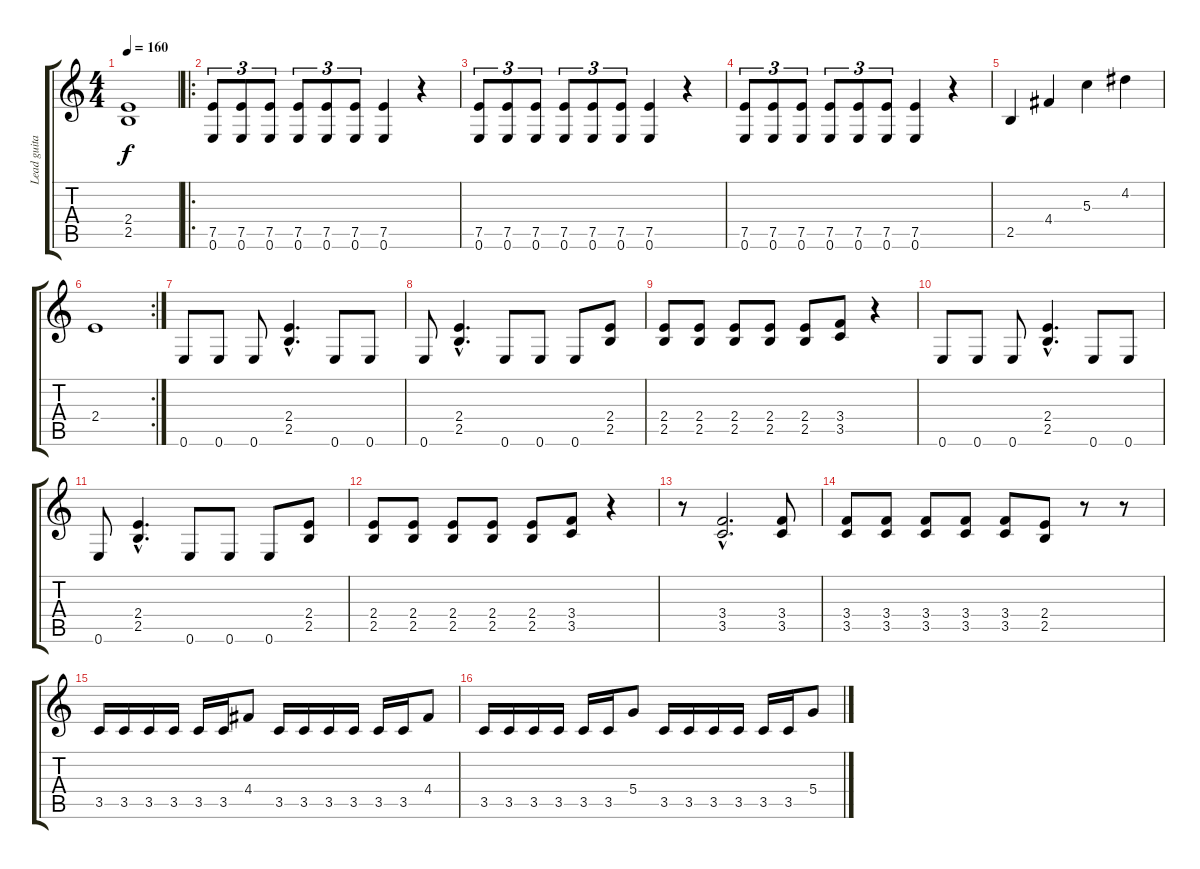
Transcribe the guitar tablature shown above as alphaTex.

\track ("Lead guitar" "Lead guita") {instrument overdrivenguitar}
\staff {score tabs}
\tuning (E4 B3 G3 D3 A2 E2) {hide}
\ts (4 4)
\tempo 160
\clef g2
\ks c
(2.4 2.5).1{dy f} |
\ro
(7.5 0.6).8{tu (3 2)} (7.5 0.6).8{tu (3 2)} (7.5 0.6).8{tu (3 2)} (7.5 0.6).8{tu (3 2)} (7.5 0.6).8{tu (3 2)} (7.5 0.6).8{tu (3 2)} (7.5 0.6).4 r.4 |
(7.5 0.6).8{tu (3 2)} (7.5 0.6).8{tu (3 2)} (7.5 0.6).8{tu (3 2)} (7.5 0.6).8{tu (3 2)} (7.5 0.6).8{tu (3 2)} (7.5 0.6).8{tu (3 2)} (7.5 0.6).4 r.4 |
(7.5 0.6).8{tu (3 2)} (7.5 0.6).8{tu (3 2)} (7.5 0.6).8{tu (3 2)} (7.5 0.6).8{tu (3 2)} (7.5 0.6).8{tu (3 2)} (7.5 0.6).8{tu (3 2)} (7.5 0.6).4 r.4 |
2.5.4 4.4.4 5.3.4 4.2.4 |
\rc 2
2.4.1 |
0.6.8 0.6.8 0.6.8 (2.4{hac} 2.5{hac}).4{d} 0.6.8 0.6.8 |
0.6.8 (2.4{hac} 2.5{hac}).4{d} 0.6.8 0.6.8 0.6.8 (2.4 2.5).8 |
(2.4 2.5).8 (2.4 2.5).8 (2.4 2.5).8 (2.4 2.5).8 (2.4 2.5).8 (3.4 3.5).8 r.4 |
0.6.8 0.6.8 0.6.8 (2.4{hac} 2.5{hac}).4{d} 0.6.8 0.6.8 |
0.6.8 (2.4{hac} 2.5{hac}).4{d} 0.6.8 0.6.8 0.6.8 (2.4 2.5).8 |
(2.4 2.5).8 (2.4 2.5).8 (2.4 2.5).8 (2.4 2.5).8 (2.4 2.5).8 (3.4 3.5).8 r.4 |
r.8 (3.4{hac} 3.5{hac}).2{d} (3.4 3.5).8 |
(3.4 3.5).8 (3.4 3.5).8 (3.4 3.5).8 (3.4 3.5).8 (3.4 3.5).8 (2.4 2.5).8 r.8 r.8 |
3.5.16 3.5.16 3.5.16 3.5.16 3.5.16 3.5.16 4.4.8 3.5.16 3.5.16 3.5.16 3.5.16 3.5.16 3.5.16 4.4.8 |
3.5.16 3.5.16 3.5.16 3.5.16 3.5.16 3.5.16 5.4.8 3.5.16 3.5.16 3.5.16 3.5.16 3.5.16 3.5.16 5.4.8
